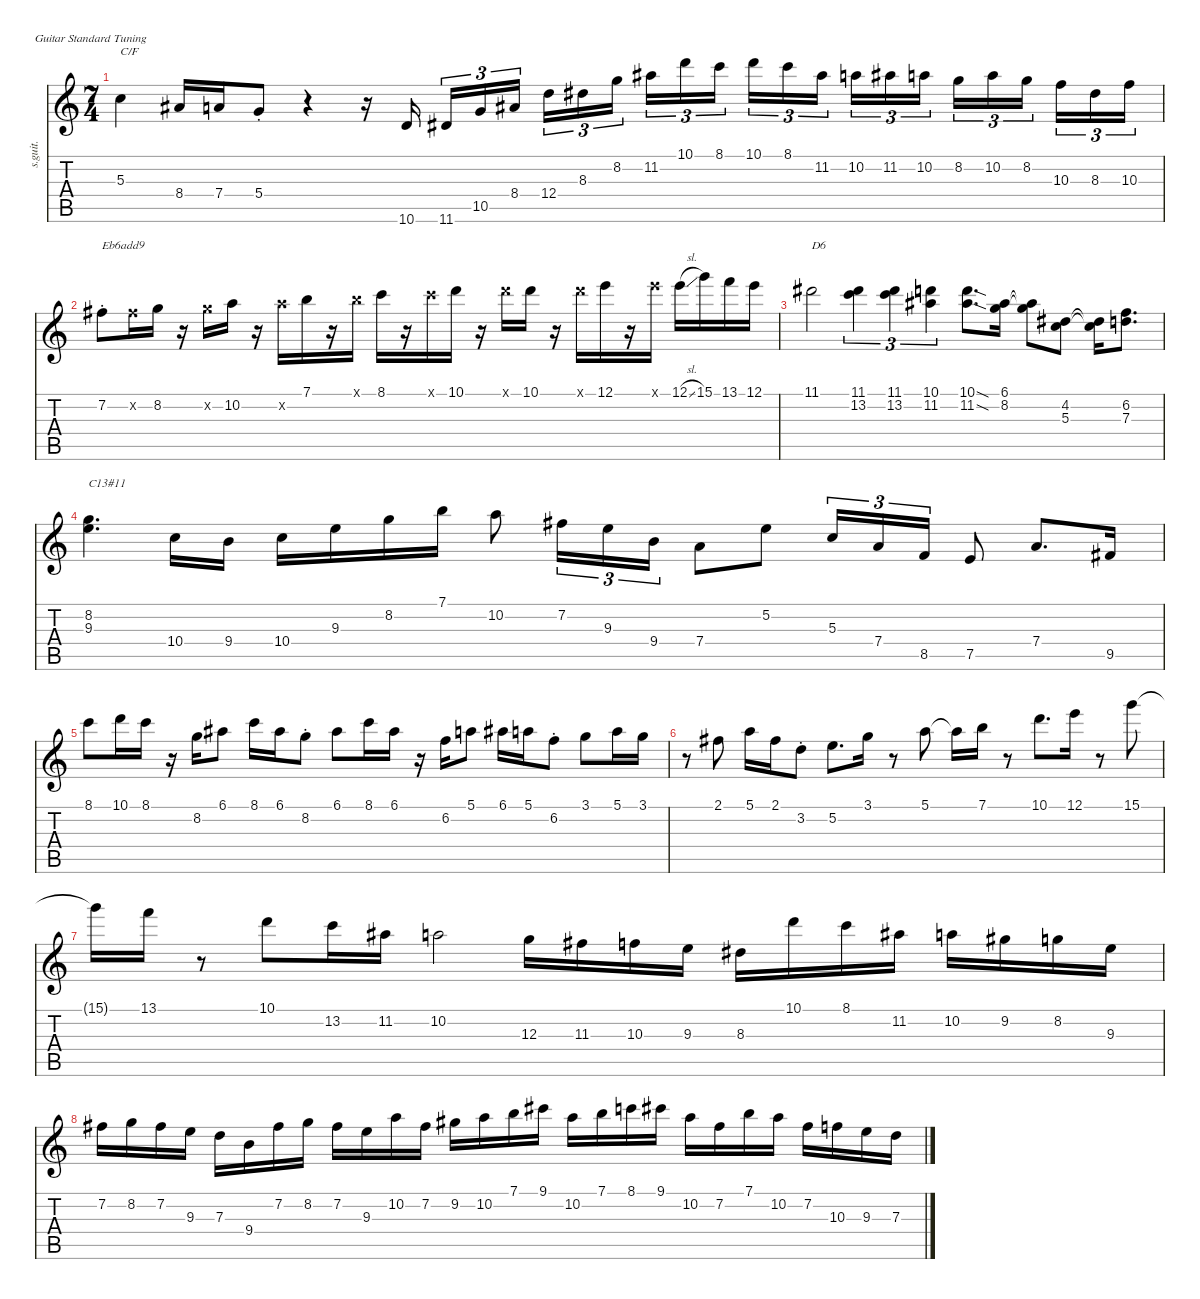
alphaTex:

\defaultSystemsLayout 4
\hideDynamics
\bracketExtendMode nobrackets
\track ("Guitar" "s.guit.") {instrument electricguitarjazz}
\staff {score tabs}
\tuning (E4 B3 G3 D3 A2 E2)
\ts (7 4)
\tempo (130 hide)
\clef g2
\ks c
5.3.4{txt "C/F" dy f} 8.4{acc #}.16 7.4.16 5.4{st}.8 r.4 r.16 10.6.16 11.6{acc #}.16{tu (3 2)} 10.5.16{tu (3 2)} 8.4{acc #}.16{tu (3 2)} 12.4.16{tu (3 2)} 8.3{acc #}.16{tu (3 2)} 8.2.16{tu (3 2)} 11.2{acc #}.16{tu (3 2)} 10.1.16{tu (3 2)} 8.1.16{tu (3 2)} 10.1.16{tu (3 2)} 8.1.16{tu (3 2)} 11.2{acc #}.16{tu (3 2)} 10.2.16{tu (3 2)} 11.2{acc #}.16{tu (3 2)} 10.2.16{tu (3 2)} 8.2.16{tu (3 2)} 10.2.16{tu (3 2)} 8.2.16{tu (3 2)} 10.3.16{tu (3 2)} 8.3{acc #}.16{tu (3 2)} 10.3.16{tu (3 2)} |
7.2{st acc #}.8{txt "Eb6add9"} 7.2{x acc #}.16 8.2.16 r.16 8.2{x}.16 10.2.16 r.16 10.2{x}.16 7.1.16 r.16 7.1{x}.16 8.1.16 r.16 8.1{x}.16 10.1.16 r.16 10.1{x}.16 10.1.16 r.16 10.1{x}.16 12.1.16 r.16 12.1{x}.16 12.1{sl}.16 15.1.16 13.1.16 12.1.16 |
11.1{acc #}.2{txt "D6"} (11.1{acc #} 13.2).4{tu (3 2)} (11.1{acc #} 13.2).4{tu (3 2)} (10.1 11.2{acc #}).4{tu (3 2)} (10.1{sod} 11.2{sod acc #}).8{d} (6.1{acc #} 8.2).16 (6.1{t acc #} 8.2{t}).8 (4.2{acc #} 5.3).8 (4.2{t acc #} 5.3{t}).16 (6.2 7.3).8{d} |
(8.2 9.3).4{d txt "C13#11"} 10.4.16 9.4.16 10.4.16 9.3.16 8.2.16 7.1.16 10.2.8 7.2{acc #}.16{tu (3 2)} 9.3.16{tu (3 2)} 9.4.16{tu (3 2)} 7.4.8 5.2.8 5.3.16{tu (3 2)} 7.4.16{tu (3 2)} 8.5.16{tu (3 2)} 7.5.8 7.4.8{d} 9.5{acc #}.16 |
8.1.8 10.1.16 8.1.16 r.16 8.2.16 6.1{acc #}.8 8.1.16 6.1{acc #}.16 8.2{st}.8 6.1{acc #}.8 8.1.16 6.1{acc #}.16 r.16 6.2.16 5.1.8 6.1{acc #}.16 5.1.16 6.2{st}.8 3.1.8 5.1.16 3.1.16 |
r.8 2.1{acc #}.8 5.1.16 2.1{acc #}.16 3.2{st}.8 5.2.8{d} 3.1.16 r.8 5.1.8 5.1{t}.16 7.1.16 r.8 10.1.8{d} 12.1.16 r.8 15.1.8 |
15.1{t}.16 13.1.16 r.8 10.1.8 13.2.16 11.2{acc #}.16 10.2.2 12.3.16 11.3{acc #}.16 10.3.16 9.3.16 8.3{acc #}.16 10.1.16 8.1.16 11.2{acc #}.16 10.2.16 9.2{acc #}.16 8.2.16 9.3.16 |
7.2{acc #}.16 8.2.16 7.2{acc #}.16 9.3.16 7.3.16 9.4.16 7.2{acc #}.16 8.2.16 7.2{acc #}.16 9.3.16 10.2.16 7.2{acc #}.16 9.2{acc #}.16 10.2.16 7.1.16 9.1{acc #}.16 10.2.16 7.1.16 8.1.16 9.1{acc #}.16 10.2.16 7.2{acc #}.16 7.1.16 10.2.16 7.2{acc #}.16 10.3.16 9.3.16 7.3.16
